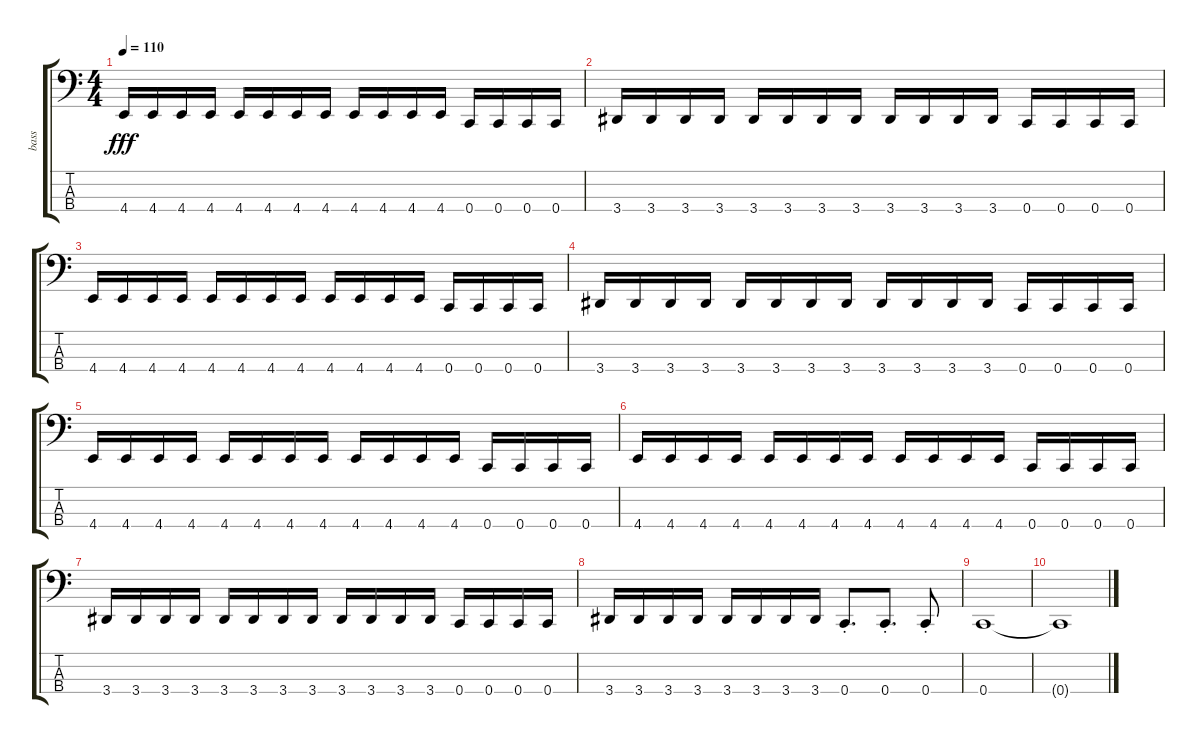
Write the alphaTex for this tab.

\track ("bass" "bass") {instrument electricbassfinger}
\staff {score tabs}
\tuning (F2 C2 G1 C1) {hide}
\ts (4 4)
\tempo 110
\clef f4
\ks c
4.4.16{dy fff} 4.4.16 4.4.16 4.4.16 4.4.16 4.4.16 4.4.16 4.4.16 4.4.16 4.4.16 4.4.16 4.4.16 0.4.16 0.4.16 0.4.16 0.4.16 |
3.4.16 3.4.16 3.4.16 3.4.16 3.4.16 3.4.16 3.4.16 3.4.16 3.4.16 3.4.16 3.4.16 3.4.16 0.4.16 0.4.16 0.4.16 0.4.16 |
4.4.16 4.4.16 4.4.16 4.4.16 4.4.16 4.4.16 4.4.16 4.4.16 4.4.16 4.4.16 4.4.16 4.4.16 0.4.16 0.4.16 0.4.16 0.4.16 |
3.4.16 3.4.16 3.4.16 3.4.16 3.4.16 3.4.16 3.4.16 3.4.16 3.4.16 3.4.16 3.4.16 3.4.16 0.4.16 0.4.16 0.4.16 0.4.16 |
4.4.16 4.4.16 4.4.16 4.4.16 4.4.16 4.4.16 4.4.16 4.4.16 4.4.16 4.4.16 4.4.16 4.4.16 0.4.16 0.4.16 0.4.16 0.4.16 |
4.4.16 4.4.16 4.4.16 4.4.16 4.4.16 4.4.16 4.4.16 4.4.16 4.4.16 4.4.16 4.4.16 4.4.16 0.4.16 0.4.16 0.4.16 0.4.16 |
3.4.16 3.4.16 3.4.16 3.4.16 3.4.16 3.4.16 3.4.16 3.4.16 3.4.16 3.4.16 3.4.16 3.4.16 0.4.16 0.4.16 0.4.16 0.4.16 |
3.4.16 3.4.16 3.4.16 3.4.16 3.4.16 3.4.16 3.4.16 3.4.16 0.4{st}.8{d} 0.4{st}.8{d} 0.4{st}.8 |
0.4.1 |
0.4{t}.1
